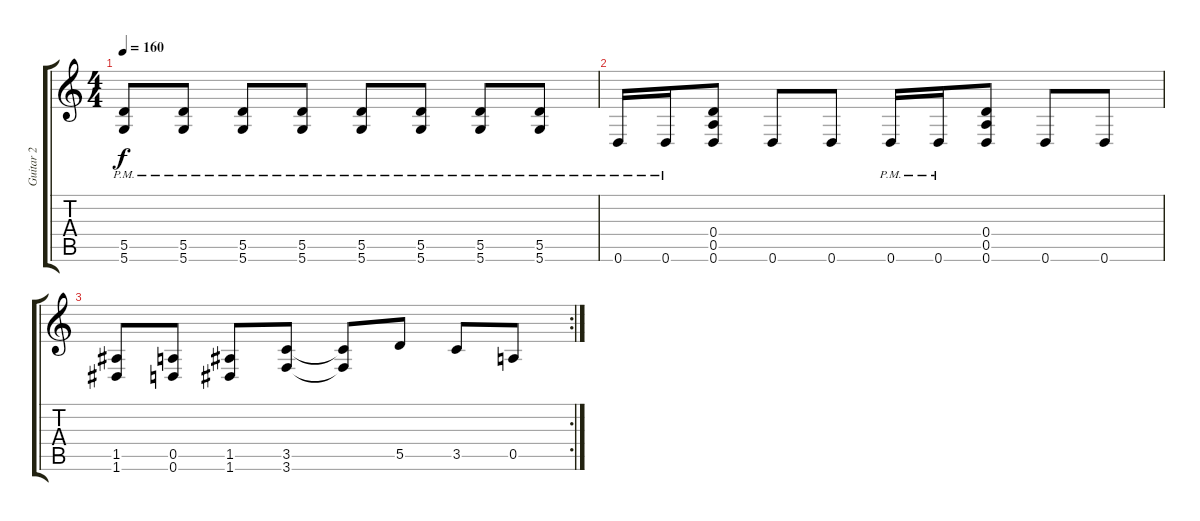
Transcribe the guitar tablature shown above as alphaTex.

\track ("Guitar 2" "Guitar 2") {instrument acousticguitarsteel}
\staff {score tabs}
\tuning (E4 B3 G3 D3 A2 D2) {hide}
\ts (4 4)
\tempo 160
\clef g2
\ks c
(5.5{pm} 5.6{pm}).8{dy f} (5.5{pm} 5.6{pm}).8 (5.5{pm} 5.6{pm}).8 (5.5{pm} 5.6{pm}).8 (5.5{pm} 5.6{pm}).8 (5.5{pm} 5.6{pm}).8 (5.5{pm} 5.6{pm}).8 (5.5{pm} 5.6{pm}).8 |
0.6{pm}.16 0.6{pm}.16 (0.4 0.5 0.6).8 0.6.8 0.6.8 0.6{pm}.16 0.6{pm}.16 (0.4 0.5 0.6).8 0.6.8 0.6.8 |
\rc 2
(1.5 1.6).8 (0.5 0.6).8 (1.5 1.6).8 (3.5 3.6).8 (3.5{t} 3.6{t}).8 5.5.8 3.5.8 0.5.8
